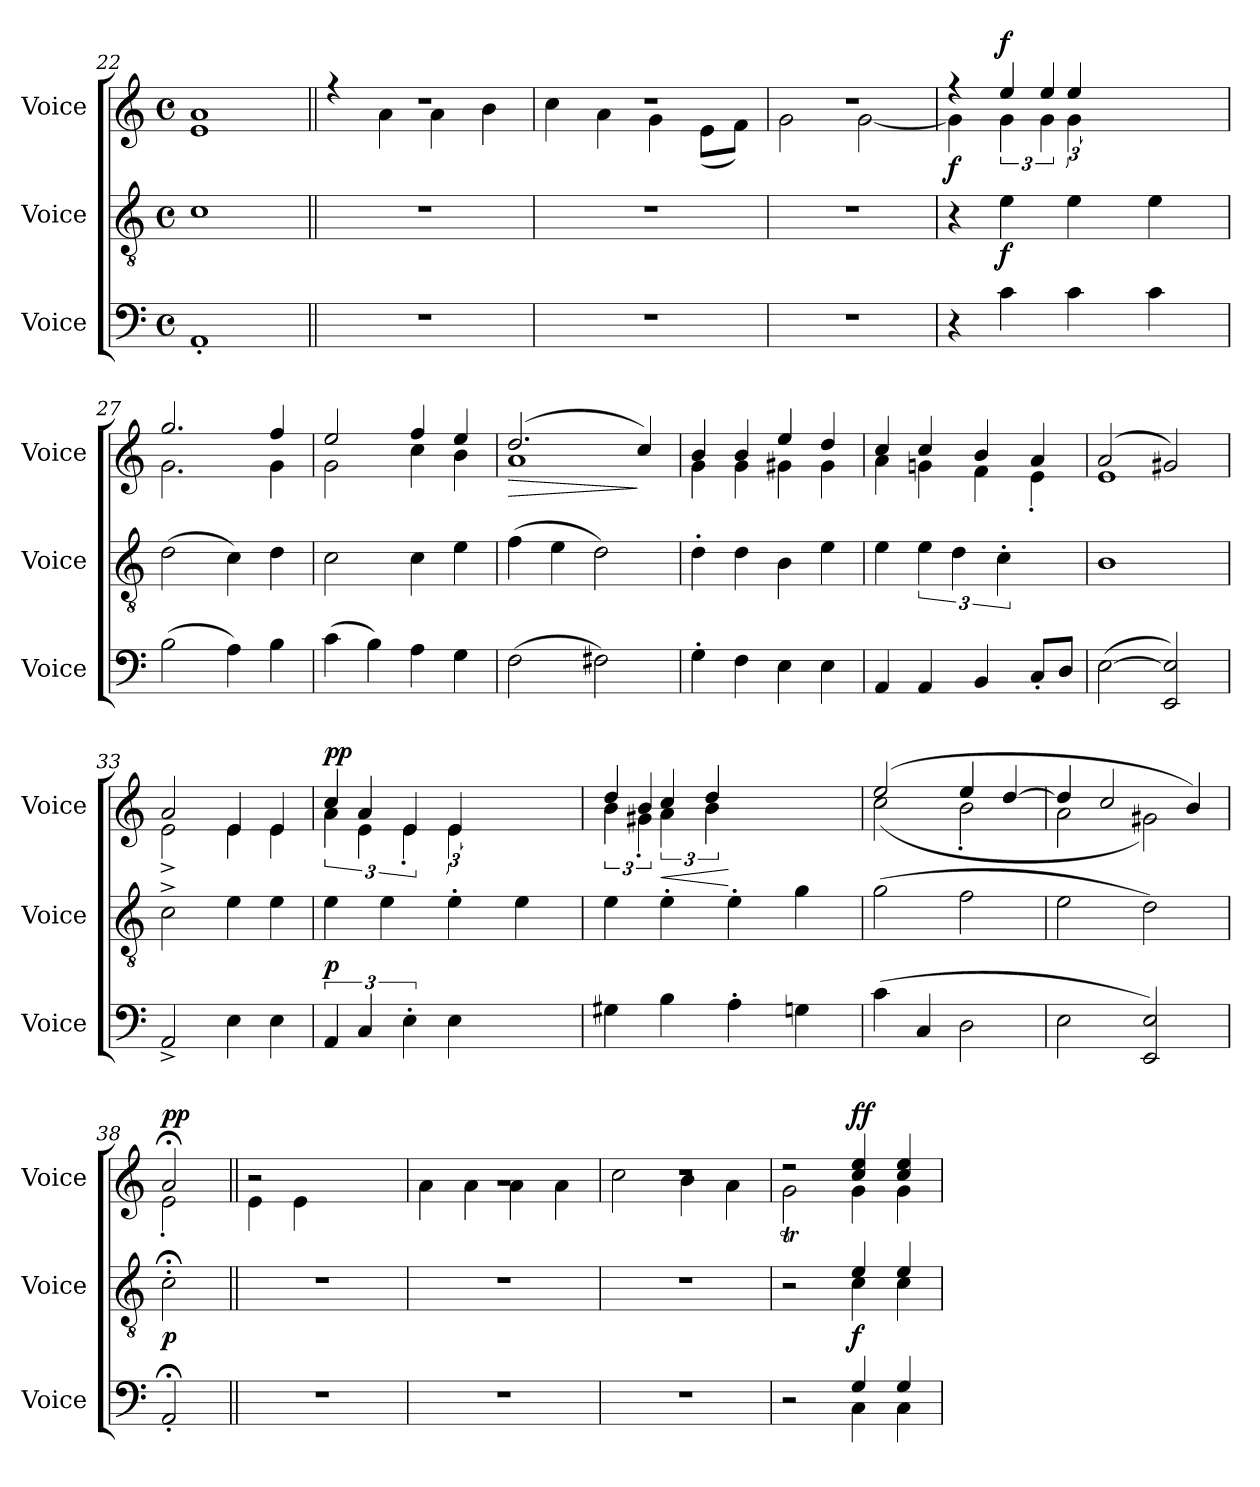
**kern	**dynam	**kern	**dynam	**kern	**dynam
*part3	*part3	*part2	*part2	*part1	*part1
*staff3	*staff3	*staff2	*staff2	*staff1	*staff1
*I"Voice	*	*I"Voice	*	*I"Voice	*
*I'Voice	*	*I'Voice	*	*I'Voice	*
*clefF4	*	*clefGv2	*	*clefG2	*
*M4/4	*	*M4/4	*	*M4/4	*
*met(c)	*	*met(c)	*	*met(c)	*
=22	=22	=22	=22	=22	=22
*	*	*	*	*^	*
1AA'<	.	1c	.	1a	1e	.
!!LO:LB:g=z	!!
=23||	=23||	=23||	=23||	=23||	=23||	=23||
1rF	.	1rd	.	4r	1rdd	.
.	.	.	.	4a\	.	.
.	.	.	.	4a\	.	.
.	.	.	.	4b\	.	.
=24	=24	=24	=24	=24	=24	=24
1rF	.	1rd	.	1rdd	4cc\	.
.	.	.	.	.	4a\	.
.	.	.	.	.	4g\	.
.	.	.	.	.	(<8e\L	.
.	.	.	.	.	8f\J)	.
=25	=25	=25	=25	=25	=25	=25
1rF	.	1rd	.	1rdd	2g\	.
.	.	.	.	.	[<2g\	.
=26	=26	=26	=26	=26	=26	=26
*	*	*	*	*^	*^	*
!	!	!	!	!	!	!	!	!LO:DY:b
4r	.	4r	.	4rff	4g\]	12%5ryy	2ryy	f
!	!	!	!LO:DY:b	!	!	!	!	!LO:DY:a
4c\	.	4e\	f	4ee/	6g\	.	.	f
.	.	.	.	.	6g\	4ee/	.	.
4c\	.	4e\	.	4ee/	.	.	6g\	.
.	.	.	.	.	4ryy	.	.	.
.	.	.	.	.	.	4ryy	4ryy	.
4c\	.	4e\	.	4ryy	.	.	.	.
.	.	.	.	.	6ryy	.	.	.
.	.	.	.	.	.	12ryy	12ryy	.
*	*	*	*	*	*v	*v	*v	*
=27	=27	=27	=27	=27	=27	=27
(>2B\	.	(>2d\	.	2.gg/	2.g\	.
4A\)	.	4c\)	.	.	.	.
4B\	.	4d\	.	4ff/	4g\	.
=28	=28	=28	=28	=28	=28	=28
(>4c\	.	2c\	.	2ee/	2g\	.
4B\)	.	.	.	.	.	.
4A\	.	4c\	.	4ff/	4cc\	.
4G\	.	4e\	.	4ee/	4b\	.
!!LO:LB:g=z	!!
=29	=29	=29	=29	=29	=29	=29
!	!	!	!	!	!	!LO:HP:b
(>2F\	.	(>4f\	.	(>2.dd/	1a	>
.	.	4e\	.	.	.	.
2F#X\)	.	2d\)	.	.	.	.
.	.	.	.	4cc/)	.	]
=30	=30	=30	=30	=30	=30	=30
4G'<\	.	4d'<\	.	4b/	4g\	.
4F\	.	4d\	.	4b/	4g\	.
4E\	.	4B\	.	4ee/	4g#X\	.
4E\	.	4e\	.	4dd/	4g#\	.
=31	=31	=31	=31	=31	=31	=31
4AA/	.	4e\	.	4cc/	4a\	.
4AA/	.	6e\	.	4cc/	4gn\	.
.	.	6d\	.	.	.	.
4BB/	.	.	.	4b/	4f\	.
.	.	6c'<\	.	.	.	.
8C'</L	.	4ryy	.	4a/	4e'<'<\	.
8D/J	.	.	.	.	.	.
=32	=32	=32	=32	=32	=32	=32
(<[>2E\	.	1B	.	(>2a/	1e	.
2EE/ 2E/])	.	.	.	2g#X/)	.	.
=33	=33	=33	=33	=33	=33	=33
2AA^</	.	2c^<\	.	2a/	2e^<\	.
4E\	.	4e\	.	4e/	4e\	.
4E\	.	4e\	.	4e/	4e\	.
=34	=34	=34	=34	=34	=34	=34
*	*	*	*	*^	*^	*
*	*	*	*	*	*	*^	*	*
!	!LO:DY:a	!	!	!	!	!	!	!	!LO:DY:a
!	!	!	!	!	!	!	!	!	!LO:DY:n=1:b
6AA/	p	4e\	.	4cc/	6a\	6ryy	3ryy	2ryy	p p
6C/	.	.	.	.	6e\	4a/	.	.	.
.	.	4e\	.	4ryy	.	.	.	.	.
6E'<\	.	.	.	.	6e'<\	.	4e/	.	.
.	.	.	.	.	.	4ryy	.	.	.
4E\	.	4e'<\	.	2ryy	6e\	.	.	4e/	.
.	.	.	.	.	.	.	4ryy	.	.
.	.	.	.	.	4ryy	3ryy	.	.	.
4ryy	.	4e\	.	.	.	.	.	4ryy	.
.	.	.	.	.	.	.	6ryy	.	.
.	.	.	.	.	12ryy	.	.	.	.
*	*	*	*	*	*	*	*v	*v	*
!!LO:PB:g=z
=35	=35	=35	=35	=35	=35	=35	=35	=35
4G#X\	.	4e\	.	4dd/	6b\	6ryy	4ryy	.
.	.	.	.	.	6g#X'<\	4b/	.	.
!	!	!	!	!	!	!	!	!LO:HP:b
4B\	.	4e'<\	.	4cc/	.	.	6a\	<
.	.	.	.	.	3ryy	.	.	.
.	.	.	.	.	.	4dd/	6b\	.
4A'<\	.	4e'<\	.	3ryy	.	.	.	[
.	.	.	.	.	.	.	3ryy	.
.	.	.	.	.	3ryy	3ryy	.	.
4Gn\	.	4g\	.	.	.	.	.	.
.	.	.	.	6ryy	.	.	.	.
.	.	.	.	.	.	.	12ryy	.
*	*	*	*	*	*v	*v	*v	*
=36	=36	=36	=36	=36	=36	=36
(>4c\	.	(>2g\	.	(>2ee/	(<2cc\	.
4C/	.	.	.	.	.	.
2D\	.	2f\	.	4ee/	2b'<\	.
.	.	.	.	[>4dd/	.	.
=37	=37	=37	=37	=37	=37	=37
2E\	.	2e\	.	4dd/]	2a\	.
.	.	.	.	2cc/	.	.
2EE/ 2E/)	.	2d\)	.	.	2g#X\)	.
.	.	.	.	4b/)	.	.
=38	=38	=38	=38	=38	=38	=38
!	!	!	!LO:DY:b	!	!	!LO:DY:a
!	!	!	!	!	!	!LO:DY:n=1:b
2AA;<'</	.	2c;<'<\	p	2a;</	2e'<\	p p
=39||	=39||	=39||	=39||	=39||	=39||	=39||
1rF	.	1rd	.	2rcc	4e\	.
.	.	.	.	.	4e\	.
.	.	.	.	2ryy	2ryy	.
=40	=40	=40	=40	=40	=40	=40
1rF	.	1rd	.	1rcc	4a\	.
.	.	.	.	.	4a\	.
.	.	.	.	.	4a\	.
.	.	.	.	.	4a\	.
=41	=41	=41	=41	=41	=41	=41
1rF	.	1rd	.	1rdd	2cc\	.
.	.	.	.	.	4b\	.
.	.	.	.	.	4a\	.
!!LO:LB:g=z	!!
=42	=42	=42	=42	=42	=42	=42
*^	*	*^	*	*	*	*
2r	2ryy	.	2rc	2ryy	.	2ree	2gT\	.
!	!	!	!	!	!LO:DY:b	!	!	!LO:DY:b
!	!	!	!	!	!	!	!	!LO:DY:n=1:a
4C\	4G/	.	4c\	4e/	f	4cc/ 4ee/	4g\	f f
4C\	4G/	.	4c\	4e/	.	4cc/ 4ee/	4g\	.
*v	*v	*	*	*	*	*v	*v	*
*	*	*v	*v	*	*	*
=	=	=	=	=	=
*-	*-	*-	*-	*-	*-
